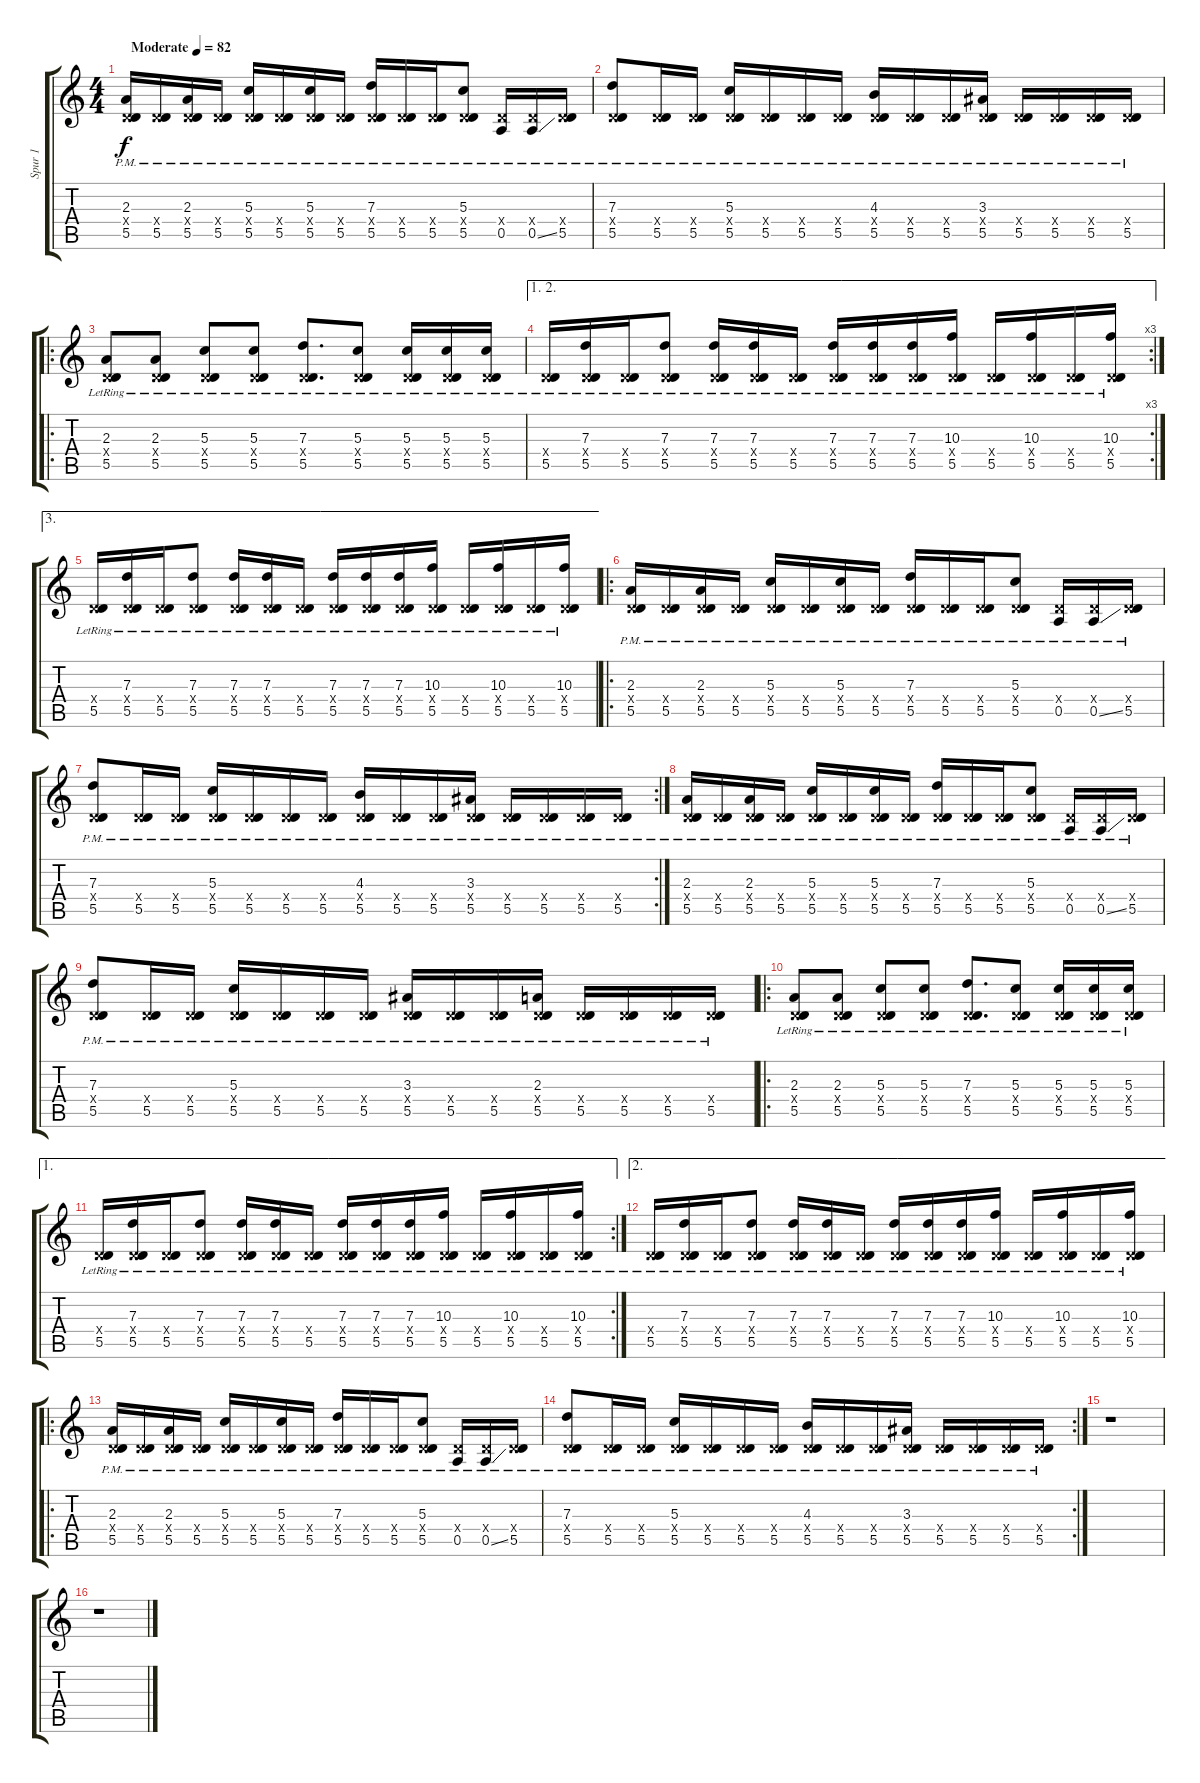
\track ("Spur 1" "Spur 1") {instrument electricguitarclean}
\staff {score tabs}
\tuning (E4 B3 G3 D3 A2 E2) {hide}
\ts (4 4)
\tempo (82 "Moderate")
\clef g2
\ks c
(2.3{pm} 0.4{x} 5.5{pm}).16{dy f instrument electricguitarclean} (0.4{x} 5.5{pm}).16 (2.3{pm} 0.4{x} 5.5{pm}).16 (0.4{x} 5.5{pm}).16 (5.3{pm} 0.4{x} 5.5{pm}).16 (0.4{x} 5.5{pm}).16 (5.3{pm} 0.4{x} 5.5{pm}).16 (0.4{x} 5.5{pm}).16 (7.3{pm} 0.4{x} 5.5{pm}).16 (0.4{x} 5.5{pm}).16 (0.4{x} 5.5{pm}).16 (5.3{pm} 0.4{x} 5.5{pm}).8 (0.4{x} 0.5{pm}).16 (0.4{x} 0.5{ss pm}).16 (0.4{x} 5.5{pm}).16 |
(7.3{pm} 0.4{x} 5.5{pm}).8 (0.4{x} 5.5{pm}).16 (0.4{x} 5.5{pm}).16 (5.3{pm} 0.4{x} 5.5{pm}).16 (0.4{x} 5.5{pm}).16 (0.4{x} 5.5{pm}).16 (0.4{x} 5.5{pm}).16 (4.3{pm} 0.4{x} 5.5{pm}).16 (0.4{x} 5.5{pm}).16 (0.4{x} 5.5{pm}).16 (3.3{pm} 0.4{x} 5.5{pm}).16 (0.4{x} 5.5{pm}).16 (0.4{x} 5.5{pm}).16 (0.4{x} 5.5{pm}).16 (0.4{x} 5.5{pm}).16 |
\ro
(2.3{lr} 0.4{x} 5.5{lr}).8 (2.3{lr} 0.4{x} 5.5{lr}).8 (5.3{lr} 0.4{x} 5.5{lr}).8 (5.3{lr} 0.4{x} 5.5{lr}).8 (7.3{lr} 0.4{x} 5.5{lr}).8{d} (5.3{lr} 0.4{x} 5.5{lr}).8 (5.3{lr} 0.4{x} 5.5{lr}).16 (5.3{lr} 0.4{x} 5.5{lr}).16 (5.3{lr} 0.4{x} 5.5{lr}).16 |
\ae (1 2)
\rc 3
(0.4{x} 5.5{lr}).16 (7.3{lr} 0.4{x} 5.5{lr}).16 (0.4{x} 5.5{lr}).16 (7.3{lr} 0.4{x} 5.5{lr}).8 (7.3{lr} 0.4{x} 5.5{lr}).16 (7.3{lr} 0.4{x} 5.5{lr}).16 (0.4{x} 5.5{lr}).16 (7.3{lr} 0.4{x} 5.5{lr}).16 (7.3{lr} 0.4{x} 5.5{lr}).16 (7.3{lr} 0.4{x} 5.5{lr}).16 (10.3{lr} 0.4{x} 5.5{lr}).16 (0.4{x} 5.5{lr}).16 (10.3{lr} 0.4{x} 5.5{lr}).16 (0.4{x} 5.5{lr}).16 (10.3{lr} 0.4{x} 5.5{lr}).16 |
\ae 3
(0.4{x} 5.5{lr}).16 (7.3{lr} 0.4{x} 5.5{lr}).16 (0.4{x} 5.5{lr}).16 (7.3{lr} 0.4{x} 5.5{lr}).8 (7.3{lr} 0.4{x} 5.5{lr}).16 (7.3{lr} 0.4{x} 5.5{lr}).16 (0.4{x} 5.5{lr}).16 (7.3{lr} 0.4{x} 5.5{lr}).16 (7.3{lr} 0.4{x} 5.5{lr}).16 (7.3{lr} 0.4{x} 5.5{lr}).16 (10.3{lr} 0.4{x} 5.5{lr}).16 (0.4{x} 5.5{lr}).16 (10.3{lr} 0.4{x} 5.5{lr}).16 (0.4{x} 5.5{lr}).16 (10.3{lr} 0.4{x} 5.5{lr}).16 |
\ro
(2.3{pm} 0.4{x} 5.5{pm}).16 (0.4{x} 5.5{pm}).16 (2.3{pm} 0.4{x} 5.5{pm}).16 (0.4{x} 5.5{pm}).16 (5.3{pm} 0.4{x} 5.5{pm}).16 (0.4{x} 5.5{pm}).16 (5.3{pm} 0.4{x} 5.5{pm}).16 (0.4{x} 5.5{pm}).16 (7.3{pm} 0.4{x} 5.5{pm}).16 (0.4{x} 5.5{pm}).16 (0.4{x} 5.5{pm}).16 (5.3{pm} 0.4{x} 5.5{pm}).8 (0.4{x} 0.5{pm}).16 (0.4{x} 0.5{ss pm}).16 (0.4{x} 5.5{pm}).16 |
\rc 2
(7.3{pm} 0.4{x} 5.5{pm}).8 (0.4{x} 5.5{pm}).16 (0.4{x} 5.5{pm}).16 (5.3{pm} 0.4{x} 5.5{pm}).16 (0.4{x} 5.5{pm}).16 (0.4{x} 5.5{pm}).16 (0.4{x} 5.5{pm}).16 (4.3{pm} 0.4{x} 5.5{pm}).16 (0.4{x} 5.5{pm}).16 (0.4{x} 5.5{pm}).16 (3.3{pm} 0.4{x} 5.5{pm}).16 (0.4{x} 5.5{pm}).16 (0.4{x} 5.5{pm}).16 (0.4{x} 5.5{pm}).16 (0.4{x} 5.5{pm}).16 |
(2.3{pm} 0.4{x} 5.5{pm}).16 (0.4{x} 5.5{pm}).16 (2.3{pm} 0.4{x} 5.5{pm}).16 (0.4{x} 5.5{pm}).16 (5.3{pm} 0.4{x} 5.5{pm}).16 (0.4{x} 5.5{pm}).16 (5.3{pm} 0.4{x} 5.5{pm}).16 (0.4{x} 5.5{pm}).16 (7.3{pm} 0.4{x} 5.5{pm}).16 (0.4{x} 5.5{pm}).16 (0.4{x} 5.5{pm}).16 (5.3{pm} 0.4{x} 5.5{pm}).8 (0.4{x} 0.5{pm}).16 (0.4{x} 0.5{ss pm}).16 (0.4{x} 5.5{pm}).16 |
(7.3{pm} 0.4{x} 5.5{pm}).8 (0.4{x} 5.5{pm}).16 (0.4{x} 5.5{pm}).16 (5.3{pm} 0.4{x} 5.5{pm}).16 (0.4{x} 5.5{pm}).16 (0.4{x} 5.5{pm}).16 (0.4{x} 5.5{pm}).16 (3.3{pm} 0.4{x} 5.5{pm}).16 (0.4{x} 5.5{pm}).16 (0.4{x} 5.5{pm}).16 (2.3{pm} 0.4{x} 5.5{pm}).16 (0.4{x} 5.5{pm}).16 (0.4{x} 5.5{pm}).16 (0.4{x} 5.5{pm}).16 (0.4{x} 5.5{pm}).16 |
\ro
(2.3{lr} 0.4{x} 5.5{lr}).8 (2.3{lr} 0.4{x} 5.5{lr}).8 (5.3{lr} 0.4{x} 5.5{lr}).8 (5.3{lr} 0.4{x} 5.5{lr}).8 (7.3{lr} 0.4{x} 5.5{lr}).8{d} (5.3{lr} 0.4{x} 5.5{lr}).8 (5.3{lr} 0.4{x} 5.5{lr}).16 (5.3{lr} 0.4{x} 5.5{lr}).16 (5.3{lr} 0.4{x} 5.5{lr}).16 |
\ae 1
\rc 2
(0.4{x} 5.5{lr}).16 (7.3{lr} 0.4{x} 5.5{lr}).16 (0.4{x} 5.5{lr}).16 (7.3{lr} 0.4{x} 5.5{lr}).8 (7.3{lr} 0.4{x} 5.5{lr}).16 (7.3{lr} 0.4{x} 5.5{lr}).16 (0.4{x} 5.5{lr}).16 (7.3{lr} 0.4{x} 5.5{lr}).16 (7.3{lr} 0.4{x} 5.5{lr}).16 (7.3{lr} 0.4{x} 5.5{lr}).16 (10.3{lr} 0.4{x} 5.5{lr}).16 (0.4{x} 5.5{lr}).16 (10.3{lr} 0.4{x} 5.5{lr}).16 (0.4{x} 5.5{lr}).16 (10.3{lr} 0.4{x} 5.5{lr}).16 |
\ae 2
(0.4{x} 5.5{lr}).16 (7.3{lr} 0.4{x} 5.5{lr}).16 (0.4{x} 5.5{lr}).16 (7.3{lr} 0.4{x} 5.5{lr}).8 (7.3{lr} 0.4{x} 5.5{lr}).16 (7.3{lr} 0.4{x} 5.5{lr}).16 (0.4{x} 5.5{lr}).16 (7.3{lr} 0.4{x} 5.5{lr}).16 (7.3{lr} 0.4{x} 5.5{lr}).16 (7.3{lr} 0.4{x} 5.5{lr}).16 (10.3{lr} 0.4{x} 5.5{lr}).16 (0.4{x} 5.5{lr}).16 (10.3{lr} 0.4{x} 5.5{lr}).16 (0.4{x} 5.5{lr}).16 (10.3{lr} 0.4{x} 5.5{lr}).16 |
\ro
(2.3{pm} 0.4{x} 5.5{pm}).16 (0.4{x} 5.5{pm}).16 (2.3{pm} 0.4{x} 5.5{pm}).16 (0.4{x} 5.5{pm}).16 (5.3{pm} 0.4{x} 5.5{pm}).16 (0.4{x} 5.5{pm}).16 (5.3{pm} 0.4{x} 5.5{pm}).16 (0.4{x} 5.5{pm}).16 (7.3{pm} 0.4{x} 5.5{pm}).16 (0.4{x} 5.5{pm}).16 (0.4{x} 5.5{pm}).16 (5.3{pm} 0.4{x} 5.5{pm}).8 (0.4{x} 0.5{pm}).16 (0.4{x} 0.5{ss pm}).16 (0.4{x} 5.5{pm}).16 |
\rc 2
(7.3{pm} 0.4{x} 5.5{pm}).8 (0.4{x} 5.5{pm}).16 (0.4{x} 5.5{pm}).16 (5.3{pm} 0.4{x} 5.5{pm}).16 (0.4{x} 5.5{pm}).16 (0.4{x} 5.5{pm}).16 (0.4{x} 5.5{pm}).16 (4.3{pm} 0.4{x} 5.5{pm}).16 (0.4{x} 5.5{pm}).16 (0.4{x} 5.5{pm}).16 (3.3{pm} 0.4{x} 5.5{pm}).16 (0.4{x} 5.5{pm}).16 (0.4{x} 5.5{pm}).16 (0.4{x} 5.5{pm}).16 (0.4{x} 5.5{pm}).16 |
r.1 |
r.1
